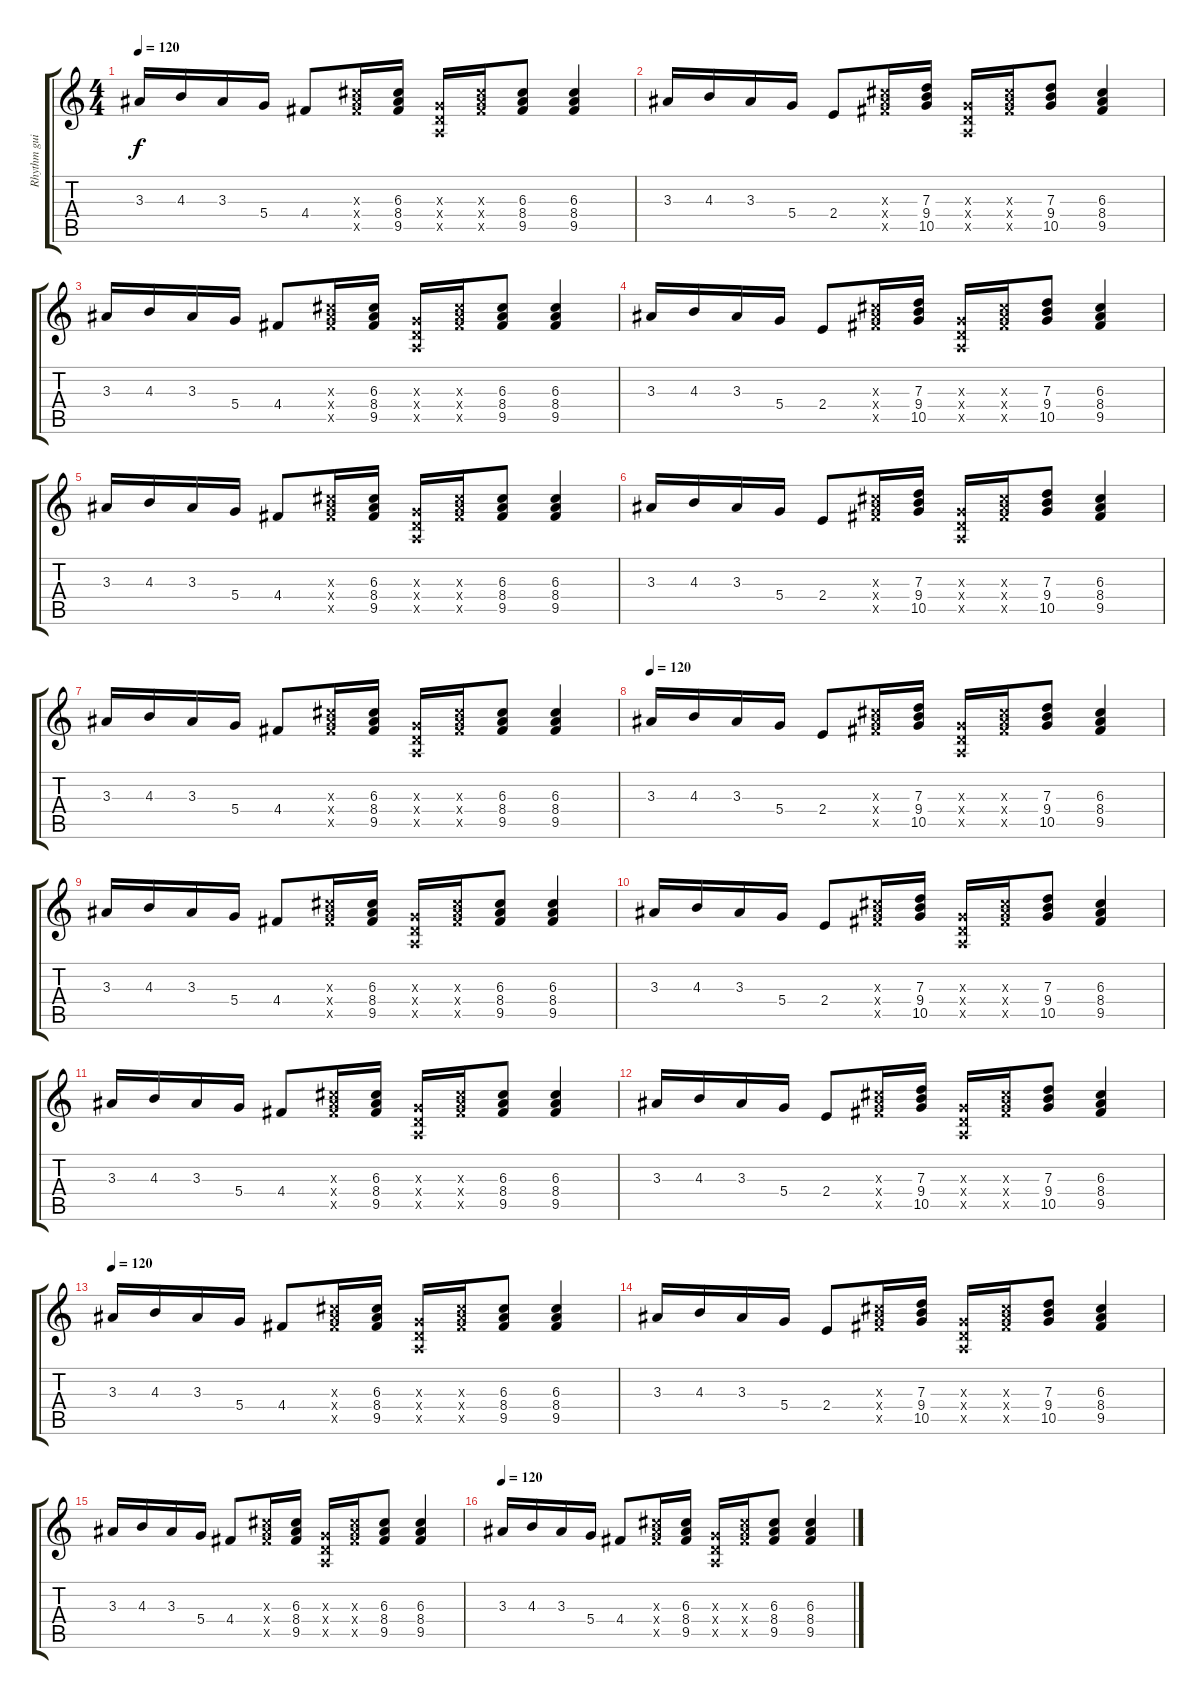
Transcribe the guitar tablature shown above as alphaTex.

\track ("Rhythm guitar" "Rhythm gui") {instrument overdrivenguitar}
\staff {score tabs}
\tuning (E4 B3 G3 D3 A2 E2) {hide}
\ts (4 4)
\tempo 120
\clef g2
\ks c
3.3.16{dy f} 4.3.16 3.3.16 5.4.16 4.4.8 (6.3{x} 8.4{x} 9.5{x}).16 (6.3 8.4 9.5).16 (0.3{x} 0.4{x} 0.5{x}).16 (6.3{x} 8.4{x} 9.5{x}).16 (6.3 8.4 9.5).8 (6.3 8.4 9.5).4 |
3.3.16 4.3.16 3.3.16 5.4.16 2.4.8 (6.3{x} 8.4{x} 9.5{x}).16 (7.3 9.4 10.5).16 (0.3{x} 0.4{x} 0.5{x}).16 (6.3{x} 8.4{x} 9.5{x}).16 (7.3 9.4 10.5).8 (6.3 8.4 9.5).4 |
3.3.16 4.3.16 3.3.16 5.4.16 4.4.8 (6.3{x} 8.4{x} 9.5{x}).16 (6.3 8.4 9.5).16 (0.3{x} 0.4{x} 0.5{x}).16 (6.3{x} 8.4{x} 9.5{x}).16 (6.3 8.4 9.5).8 (6.3 8.4 9.5).4 |
3.3.16 4.3.16 3.3.16 5.4.16 2.4.8 (6.3{x} 8.4{x} 9.5{x}).16 (7.3 9.4 10.5).16 (0.3{x} 0.4{x} 0.5{x}).16 (6.3{x} 8.4{x} 9.5{x}).16 (7.3 9.4 10.5).8 (6.3 8.4 9.5).4 |
3.3.16 4.3.16 3.3.16 5.4.16 4.4.8 (6.3{x} 8.4{x} 9.5{x}).16 (6.3 8.4 9.5).16 (0.3{x} 0.4{x} 0.5{x}).16 (6.3{x} 8.4{x} 9.5{x}).16 (6.3 8.4 9.5).8 (6.3 8.4 9.5).4 |
3.3.16 4.3.16 3.3.16 5.4.16 2.4.8 (6.3{x} 8.4{x} 9.5{x}).16 (7.3 9.4 10.5).16 (0.3{x} 0.4{x} 0.5{x}).16 (6.3{x} 8.4{x} 9.5{x}).16 (7.3 9.4 10.5).8 (6.3 8.4 9.5).4 |
3.3.16 4.3.16 3.3.16 5.4.16 4.4.8 (6.3{x} 8.4{x} 9.5{x}).16 (6.3 8.4 9.5).16 (0.3{x} 0.4{x} 0.5{x}).16 (6.3{x} 8.4{x} 9.5{x}).16 (6.3 8.4 9.5).8 (6.3 8.4 9.5).4 |
\tempo 120
3.3.16 4.3.16 3.3.16 5.4.16 2.4.8 (6.3{x} 8.4{x} 9.5{x}).16 (7.3 9.4 10.5).16 (0.3{x} 0.4{x} 0.5{x}).16 (6.3{x} 8.4{x} 9.5{x}).16 (7.3 9.4 10.5).8 (6.3 8.4 9.5).4 |
3.3.16 4.3.16 3.3.16 5.4.16 4.4.8 (6.3{x} 8.4{x} 9.5{x}).16 (6.3 8.4 9.5).16 (0.3{x} 0.4{x} 0.5{x}).16 (6.3{x} 8.4{x} 9.5{x}).16 (6.3 8.4 9.5).8 (6.3 8.4 9.5).4 |
3.3.16 4.3.16 3.3.16 5.4.16 2.4.8 (6.3{x} 8.4{x} 9.5{x}).16 (7.3 9.4 10.5).16 (0.3{x} 0.4{x} 0.5{x}).16 (6.3{x} 8.4{x} 9.5{x}).16 (7.3 9.4 10.5).8 (6.3 8.4 9.5).4 |
3.3.16 4.3.16 3.3.16 5.4.16 4.4.8 (6.3{x} 8.4{x} 9.5{x}).16 (6.3 8.4 9.5).16 (0.3{x} 0.4{x} 0.5{x}).16 (6.3{x} 8.4{x} 9.5{x}).16 (6.3 8.4 9.5).8 (6.3 8.4 9.5).4 |
3.3.16 4.3.16 3.3.16 5.4.16 2.4.8 (6.3{x} 8.4{x} 9.5{x}).16 (7.3 9.4 10.5).16 (0.3{x} 0.4{x} 0.5{x}).16 (6.3{x} 8.4{x} 9.5{x}).16 (7.3 9.4 10.5).8 (6.3 8.4 9.5).4 |
\tempo 120
3.3.16 4.3.16 3.3.16 5.4.16 4.4.8 (6.3{x} 8.4{x} 9.5{x}).16 (6.3 8.4 9.5).16 (0.3{x} 0.4{x} 0.5{x}).16 (6.3{x} 8.4{x} 9.5{x}).16 (6.3 8.4 9.5).8 (6.3 8.4 9.5).4 |
3.3.16 4.3.16 3.3.16 5.4.16 2.4.8 (6.3{x} 8.4{x} 9.5{x}).16 (7.3 9.4 10.5).16 (0.3{x} 0.4{x} 0.5{x}).16 (6.3{x} 8.4{x} 9.5{x}).16 (7.3 9.4 10.5).8 (6.3 8.4 9.5).4 |
3.3.16 4.3.16 3.3.16 5.4.16 4.4.8 (6.3{x} 8.4{x} 9.5{x}).16 (6.3 8.4 9.5).16 (0.3{x} 0.4{x} 0.5{x}).16 (6.3{x} 8.4{x} 9.5{x}).16 (6.3 8.4 9.5).8 (6.3 8.4 9.5).4 |
\tempo 105
\tempo 120
3.3.16 4.3.16 3.3.16 5.4.16 4.4.8 (6.3{x} 8.4{x} 9.5{x}).16 (6.3 8.4 9.5).16 (0.3{x} 0.4{x} 0.5{x}).16 (6.3{x} 8.4{x} 9.5{x}).16 (6.3 8.4 9.5).8 (6.3 8.4 9.5).4
